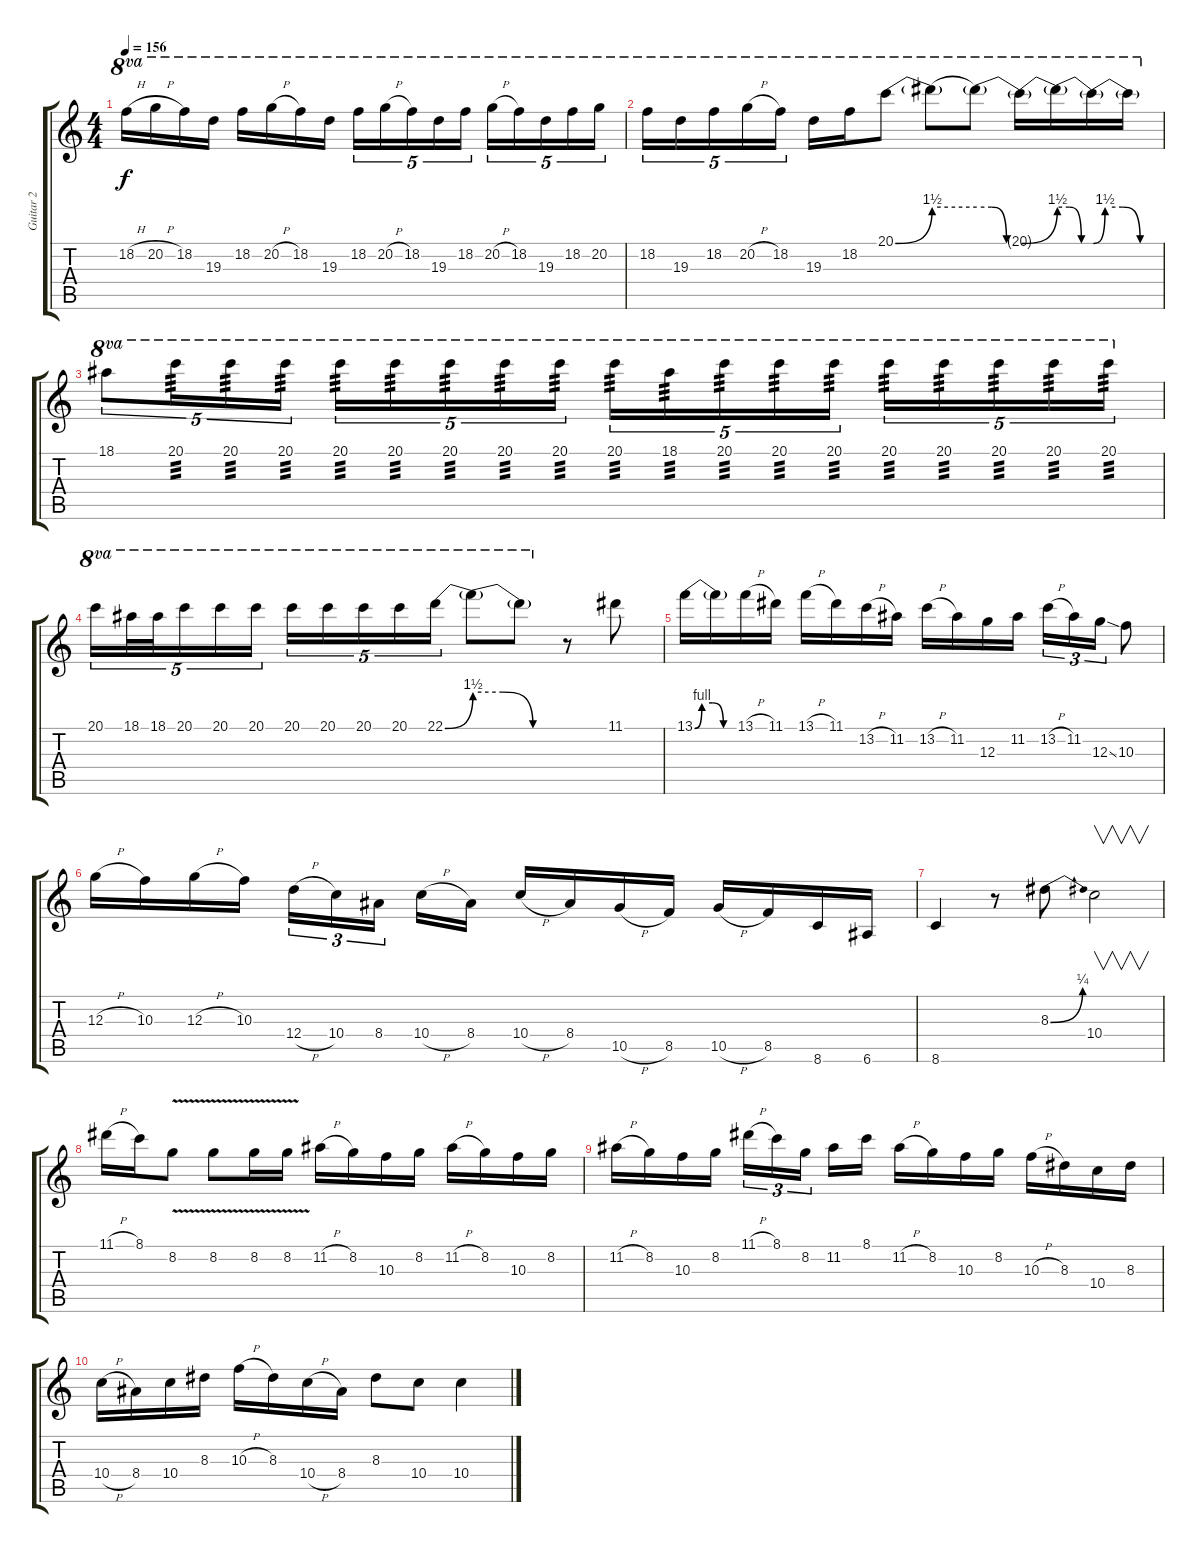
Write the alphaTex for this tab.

\track ("Guitar 2" "Guitar 2") {instrument distortionguitar}
\staff {score tabs}
\tuning (E4 B3 G3 D3 A2 E2) {hide}
\ts (4 4)
\tempo 156
\clef g2
\ks c
18.2{h}.16{ot 8va dy f} 20.2{h}.16{ot 8va} 18.2.16{ot 8va} 19.3.16{ot 8va} 18.2.16{ot 8va} 20.2{h}.16{ot 8va} 18.2.16{ot 8va} 19.3.16{ot 8va} 18.2.16{tu (5 4) ot 8va} 20.2{h}.16{tu (5 4) ot 8va} 18.2.16{tu (5 4) ot 8va} 19.3.16{tu (5 4) ot 8va} 18.2.16{tu (5 4) ot 8va} 20.2{h}.16{tu (5 4) ot 8va} 18.2.16{tu (5 4) ot 8va} 19.3.16{tu (5 4) ot 8va} 18.2.16{tu (5 4) ot 8va} 20.2.16{tu (5 4) ot 8va} |
18.2.16{tu (5 4) ot 8va} 19.3.16{tu (5 4) ot 8va} 18.2.16{tu (5 4) ot 8va} 20.2{h}.16{tu (5 4) ot 8va} 18.2.16{tu (5 4) ot 8va} 19.3.16{ot 8va} 18.2.16{ot 8va} 20.1{be (bend 0 0 60 6)}.8{ot 8va} 20.1{be (hold 0 6 60 6) t}.8{ot 8va} 20.1{be (custom 0 6 20 6 40 0 60 0) t}.8{ot 8va} 20.1{be (bend 0 0 60 6) t}.16{ot 8va} 20.1{be (custom 0 6 20 6 40 0 60 0) t}.16{ot 8va} 20.1{be (custom 0 0 10 6 25 6 40 0 60 0) t}.16{ot 8va} 20.1{t}.16{ot 8va} |
18.1.8{tu (5 4) ot 8va} 20.1.16{tu (5 4) ot 8va tp 3} 20.1.16{tu (5 4) ot 8va tp 3} 20.1.16{tu (5 4) ot 8va tp 3} 20.1.16{tu (5 4) ot 8va tp 3} 20.1.16{tu (5 4) ot 8va tp 3} 20.1.16{tu (5 4) ot 8va tp 3} 20.1.16{tu (5 4) ot 8va tp 3} 20.1.16{tu (5 4) ot 8va tp 3} 20.1.16{tu (5 4) ot 8va tp 3} 18.1.16{tu (5 4) ot 8va tp 3} 20.1.16{tu (5 4) ot 8va tp 3} 20.1.16{tu (5 4) ot 8va tp 3} 20.1.16{tu (5 4) ot 8va tp 3} 20.1.16{tu (5 4) ot 8va tp 3} 20.1.16{tu (5 4) ot 8va tp 3} 20.1.16{tu (5 4) ot 8va tp 3} 20.1.16{tu (5 4) ot 8va tp 3} 20.1.16{tu (5 4) ot 8va tp 3} |
20.1.16{tu (5 4) ot 8va} 18.1.32{tu (5 4) ot 8va} 18.1.32{tu (5 4) ot 8va} 20.1.16{tu (5 4) ot 8va} 20.1.16{tu (5 4) ot 8va} 20.1.16{tu (5 4) ot 8va} 20.1.16{tu (5 4) ot 8va} 20.1.16{tu (5 4) ot 8va} 20.1.16{tu (5 4) ot 8va} 20.1.16{tu (5 4) ot 8va} 22.1{be (bend 0 0 60 6)}.16{tu (5 4) ot 8va} 22.1{be (custom 0 6 20 6 40 0 60 0) t}.8{ot 8va} 22.1{t}.8{ot 8va} r.8 11.1.8 |
13.1{be (custom 0 0 10 4 25 4 40 0 60 0)}.16 13.1{t}.16 13.1{h}.16 11.1.16 13.1{h}.16 11.1.16 13.2{h}.16 11.2.16 13.2{h}.16 11.2.16 12.3.16 11.2.16 13.2{h}.16{tu (3 2)} 11.2.16{tu (3 2)} 12.3{ss}.16{tu (3 2)} 10.3.8 |
12.3{h}.16 10.3.16 12.3{h}.16 10.3.16 12.4{h}.16{tu (3 2)} 10.4.16{tu (3 2)} 8.4.16{tu (3 2) beam splitsecondary} 10.4{h}.16 8.4.16 10.4{h}.16 8.4.16 10.5{h}.16 8.5.16 10.5{h}.16 8.5.16 8.6.16 6.6.16 |
8.6.4 r.8 8.3{be (bend 0 0 60 1)}.8 10.4.2{v} |
11.1{h}.16 8.1.16 8.2{v}.8 8.2{v}.8 8.2{v}.16 8.2{v}.16 11.2{h}.16 8.2.16 10.3.16 8.2.16 11.2{h}.16 8.2.16 10.3.16 8.2.16 |
11.2{h}.16 8.2.16 10.3.16 8.2.16 11.1{h}.16{tu (3 2)} 8.1.16{tu (3 2)} 8.2.16{tu (3 2) beam splitsecondary} 11.2.16 8.1.16 11.2{h}.16 8.2.16 10.3.16 8.2.16 10.3{h}.16 8.3.16 10.4.16 8.3.16 |
10.4{h}.16 8.4.16 10.4.16 8.3.16 10.3{h}.16 8.3.16 10.4{h}.16 8.4.16 8.3.8 10.4.8 10.4.4
